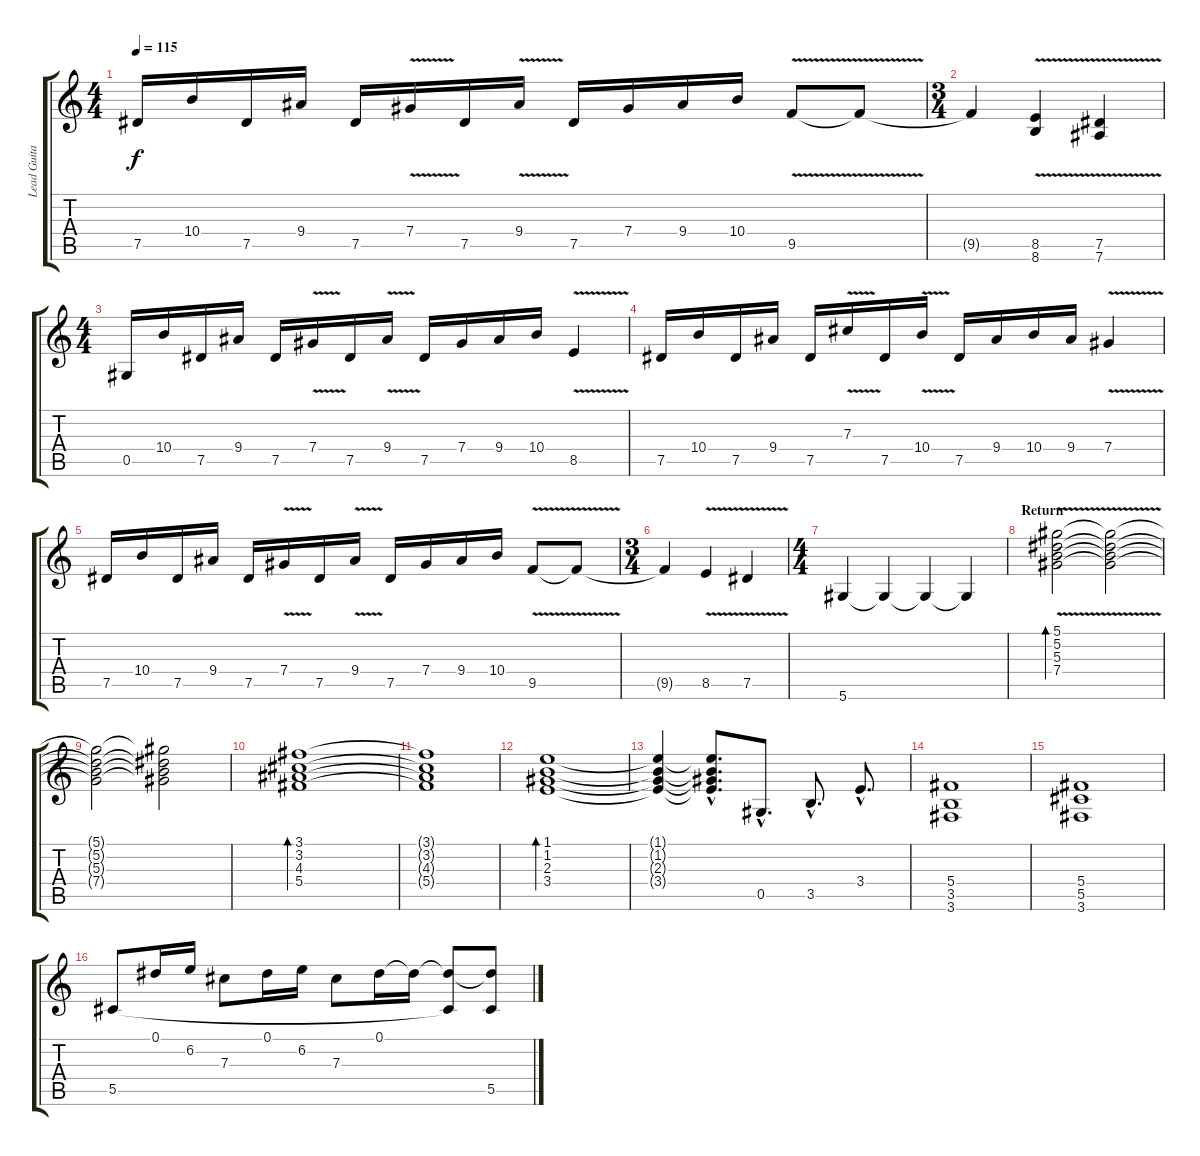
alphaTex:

\track ("Lead Guitar" "Lead Guita") {instrument overdrivenguitar}
\staff {score tabs}
\tuning (Eb4 Bb3 Gb3 Db3 Ab2 Eb2) {hide}
\ts (4 4)
\tempo 115
\clef g2
\ks c
7.5.16{dy f} 10.4.16 7.5.16 9.4.16 7.5.16 7.4{v}.16 7.5.16 9.4{v}.16 7.5.16 7.4.16 9.4.16 10.4.16 9.5{v}.8 9.5{t}.8 |
\ts (3 4)
9.5{t}.4 (8.5{v} 8.6).4 (7.5{v} 7.6).4 |
\ts (4 4)
0.5.16 10.4.16 7.5.16 9.4.16 7.5.16 7.4{v}.16 7.5.16 9.4{v}.16 7.5.16 7.4.16 9.4.16 10.4.16 8.5{v}.4 |
7.5.16 10.4.16 7.5.16 9.4.16 7.5.16 7.3{v}.16 7.5.16 10.4{v}.16 7.5.16 9.4.16 10.4.16 9.4.16 7.4{v}.4 |
7.5.16 10.4.16 7.5.16 9.4.16 7.5.16 7.4{v}.16 7.5.16 9.4{v}.16 7.5.16 7.4.16 9.4.16 10.4.16 9.5{v}.8 9.5{t}.8 |
\ts (3 4)
9.5{t}.4 8.5{v}.4 7.5{v}.4 |
\ts (4 4)
5.6.4 5.6{t}.4 5.6{t}.4 5.6{t}.4 |
\section ("" "Return")
(5.1{v} 5.2 5.3 7.4).2{bd 240 volume 13} (5.1{t} 5.2{t} 5.3{t} 7.4{t}).2 |
(5.1{t} 5.2{t} 5.3{t} 7.4{t}).2 (5.1{t} 5.2{t} 5.3{t} 7.4{t}).2 |
(3.1 3.2 4.3 5.4).1{bd 240 volume 13} |
(3.1{t} 3.2{t} 4.3{t} 5.4{t}).1 |
(1.1 1.2 2.3 3.4).1{bd 240 volume 13} |
(1.1{t} 1.2{t} 2.3{t} 3.4{t}).4 (1.1{hac t} 1.2{hac t} 2.3{hac t} 3.4{hac t}).8{d} 0.5{hac}.8{d volume 16} 3.5{hac}.8{d} 3.4{hac}.8{d} |
(5.4 3.5 3.6).1 |
(5.4 5.5 3.6).1 |
5.5.8{volume 12 instrument electricguitarclean} 0.1.16 6.2.16 7.3.8 0.1.16 6.2.16 7.3.8 0.1.16 0.1{t}.16 (0.1{t} 5.5{t}).8 (0.1{t} 5.5).8
